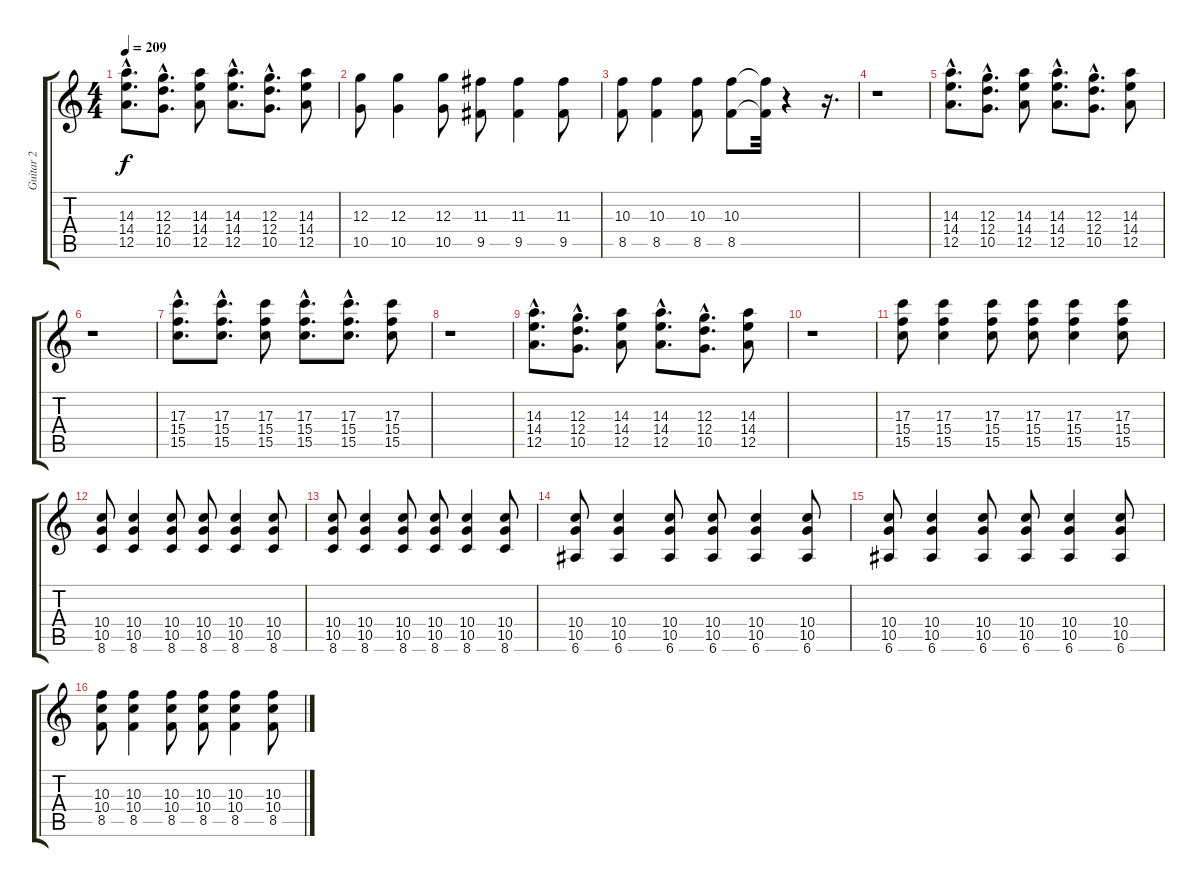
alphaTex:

\track ("Guitar 2" "Guitar 2") {instrument distortionguitar}
\staff {score tabs}
\tuning (E4 B3 G3 D3 A2 E2) {hide}
\ts (4 4)
\tempo 209
\clef g2
\ks c
(14.3{hac} 14.4{hac} 12.5{hac}).8{d dy f} (12.3{hac} 12.4{hac} 10.5{hac}).8{d} (14.3 14.4 12.5).8 (14.3{hac} 14.4{hac} 12.5{hac}).8{d} (12.3{hac} 12.4{hac} 10.5{hac}).8{d} (14.3 14.4 12.5).8 |
(12.3 10.5).8 (12.3 10.5).4 (12.3 10.5).8 (11.3 9.5).8 (11.3 9.5).4 (11.3 9.5).8 |
(10.3 8.5).8 (10.3 8.5).4 (10.3 8.5).8 (10.3 8.5).8 (10.3{t} 8.5{t}).32 r.4 r.16{d} |
r.1 |
(14.3{hac} 14.4{hac} 12.5{hac}).8{d} (12.3{hac} 12.4{hac} 10.5{hac}).8{d} (14.3 14.4 12.5).8 (14.3{hac} 14.4{hac} 12.5{hac}).8{d} (12.3{hac} 12.4{hac} 10.5{hac}).8{d} (14.3 14.4 12.5).8 |
r.1 |
(17.3{hac} 15.4{hac} 15.5{hac}).8{d} (17.3{hac} 15.4{hac} 15.5{hac}).8{d} (17.3 15.4 15.5).8 (17.3{hac} 15.4{hac} 15.5{hac}).8{d} (17.3{hac} 15.4{hac} 15.5{hac}).8{d} (17.3 15.4 15.5).8 |
r.1 |
(14.3{hac} 14.4{hac} 12.5{hac}).8{d} (12.3{hac} 12.4{hac} 10.5{hac}).8{d} (14.3 14.4 12.5).8 (14.3{hac} 14.4{hac} 12.5{hac}).8{d} (12.3{hac} 12.4{hac} 10.5{hac}).8{d} (14.3 14.4 12.5).8 |
r.1 |
(17.3 15.4 15.5).8 (17.3 15.4 15.5).4 (17.3 15.4 15.5).8 (17.3 15.4 15.5).8 (17.3 15.4 15.5).4 (17.3 15.4 15.5).8 |
(10.4 10.5 8.6).8 (10.4 10.5 8.6).4 (10.4 10.5 8.6).8 (10.4 10.5 8.6).8 (10.4 10.5 8.6).4 (10.4 10.5 8.6).8 |
(10.4 10.5 8.6).8 (10.4 10.5 8.6).4 (10.4 10.5 8.6).8 (10.4 10.5 8.6).8 (10.4 10.5 8.6).4 (10.4 10.5 8.6).8 |
(10.4 10.5 6.6).8 (10.4 10.5 6.6).4 (10.4 10.5 6.6).8 (10.4 10.5 6.6).8 (10.4 10.5 6.6).4 (10.4 10.5 6.6).8 |
(10.4 10.5 6.6).8 (10.4 10.5 6.6).4 (10.4 10.5 6.6).8 (10.4 10.5 6.6).8 (10.4 10.5 6.6).4 (10.4 10.5 6.6).8 |
(10.3 10.4 8.5).8 (10.3 10.4 8.5).4 (10.3 10.4 8.5).8 (10.3 10.4 8.5).8 (10.3 10.4 8.5).4 (10.3 10.4 8.5).8
